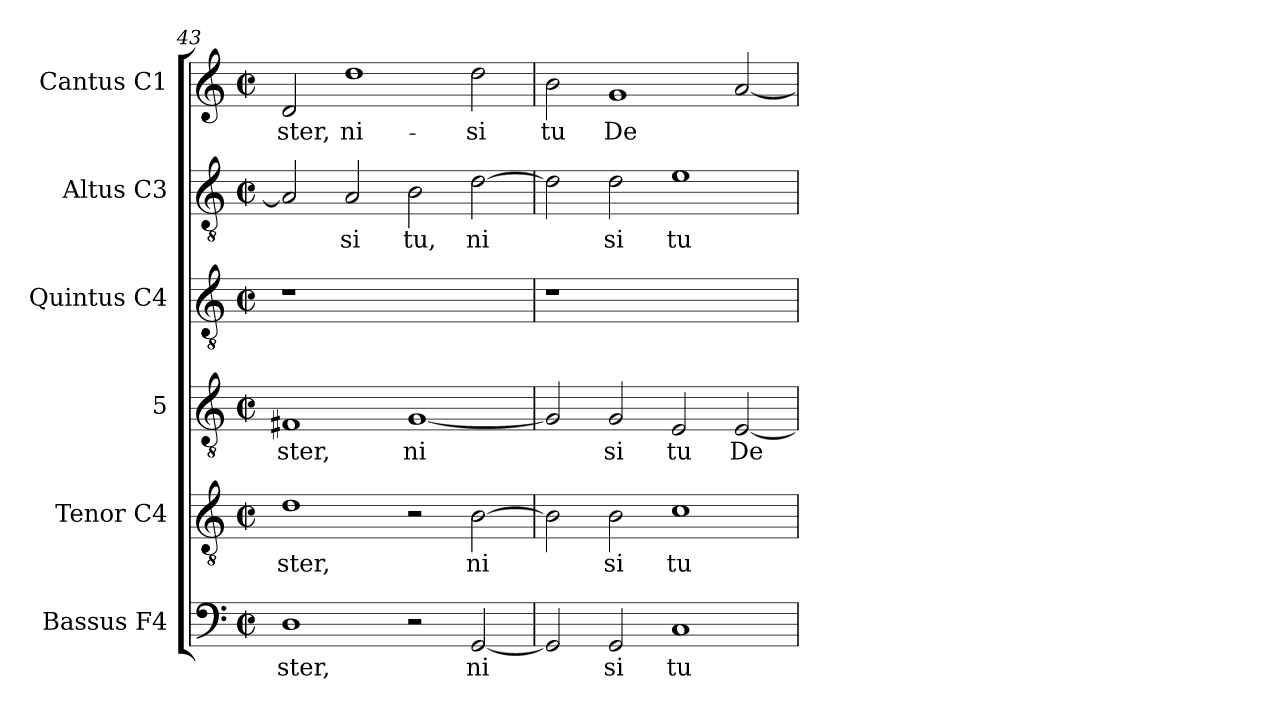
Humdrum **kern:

**kern	**text	**kern	**text	**kern	**text	**kern	**kern	**text	**kern	**text
*part6	*part6	*part5	*part5	*part4	*part4	*part3	*part2	*part2	*part1	*part1
*staff6	*staff6	*staff5	*staff5	*staff4	*staff4	*staff3	*staff2	*staff2	*staff1	*staff1
*I"Bassus  F4	*	*I"Tenor  C4	*	*I"5	*	*I"Quintus  C4	*I"Altus  C3	*	*I"Cantus  C1	*
*I'B	*	*I'T	*	*	*	*	*I'A	*	*I'C	*
*clefF4	*	*clefGv2	*	*clefGv2	*	*clefGv2	*clefGv2	*	*clefG2	*
*k[]	*	*k[]	*	*k[]	*	*k[]	*k[]	*	*k[]	*
*C:	*	*C:	*	*C:	*	*C:	*C:	*	*C:	*
*M2/2	*	*M2/2	*	*M2/2	*	*M2/2	*M2/2	*	*M2/2	*
*met(c|)	*	*met(c|)	*	*met(c|)	*	*met(c|)	*met(c|)	*	*met(c|)	*
=43	=43	=43	=43	=43	=43	=43	=43	=43	=43	=43
!	!LO:LY:b:cj	!	!LO:LY:b:cj	!	!LO:LY:b:cj	!	!	!LO:LY:b:cj	!	!LO:LY:b:cj
1D	-ster,	1d	-ster,	1F#X	-ster,	1r	2A/]	--	2d/	-ster,
!	!	!	!	!	!	!	!	!LO:LY:b:cj	!	!LO:LY:b:cj
.	.	.	.	.	.	.	2A/	-si	1dd	ni-
!	!	!	!	!	!LO:LY:b:cj	!	!	!LO:LY:b:cj	!	!
2r	.	2r	.	[<1G	ni-	1ryy	2B\	tu,	.	.
!	!LO:LY:b:cj	!	!LO:LY:b:cj	!	!	!	!	!LO:LY:b:cj	!	!LO:LY:b:cj
[<2GG/	ni-	[>2B\	ni-	.	.	.	[>2d\	ni-	2dd\	-si
=44	=44	=44	=44	=44	=44	=44	=44	=44	=44	=44
!	!LO:LY:b:cj	!	!LO:LY:b:cj	!	!LO:LY:b:cj	!	!	!LO:LY:b:cj	!	!LO:LY:b:cj
2GG/]	--	2B\]	--	2G/]	--	1r	2d\]	--	2b\	tu
!	!LO:LY:b:cj	!	!LO:LY:b:cj	!	!LO:LY:b:cj	!	!	!LO:LY:b:cj	!	!LO:LY:b:cj
2GG/	-si	2B\	-si	2G/	-si	.	2d\	-si	1g	De-
!	!LO:LY:b:cj	!	!LO:LY:b:cj	!	!LO:LY:b:cj	!	!	!LO:LY:b:cj	!	!
1C	tu	1c	tu	2E/	tu	1ryy	1e	tu	.	.
!	!	!	!	!	!LO:LY:b:cj	!	!	!	!	!LO:LY:b:cj
.	.	.	.	[<2E/	De-	.	.	.	[<2a/	--
=	=	=	=	=	=	=	=	=	=	=
*-	*-	*-	*-	*-	*-	*-	*-	*-	*-	*-
